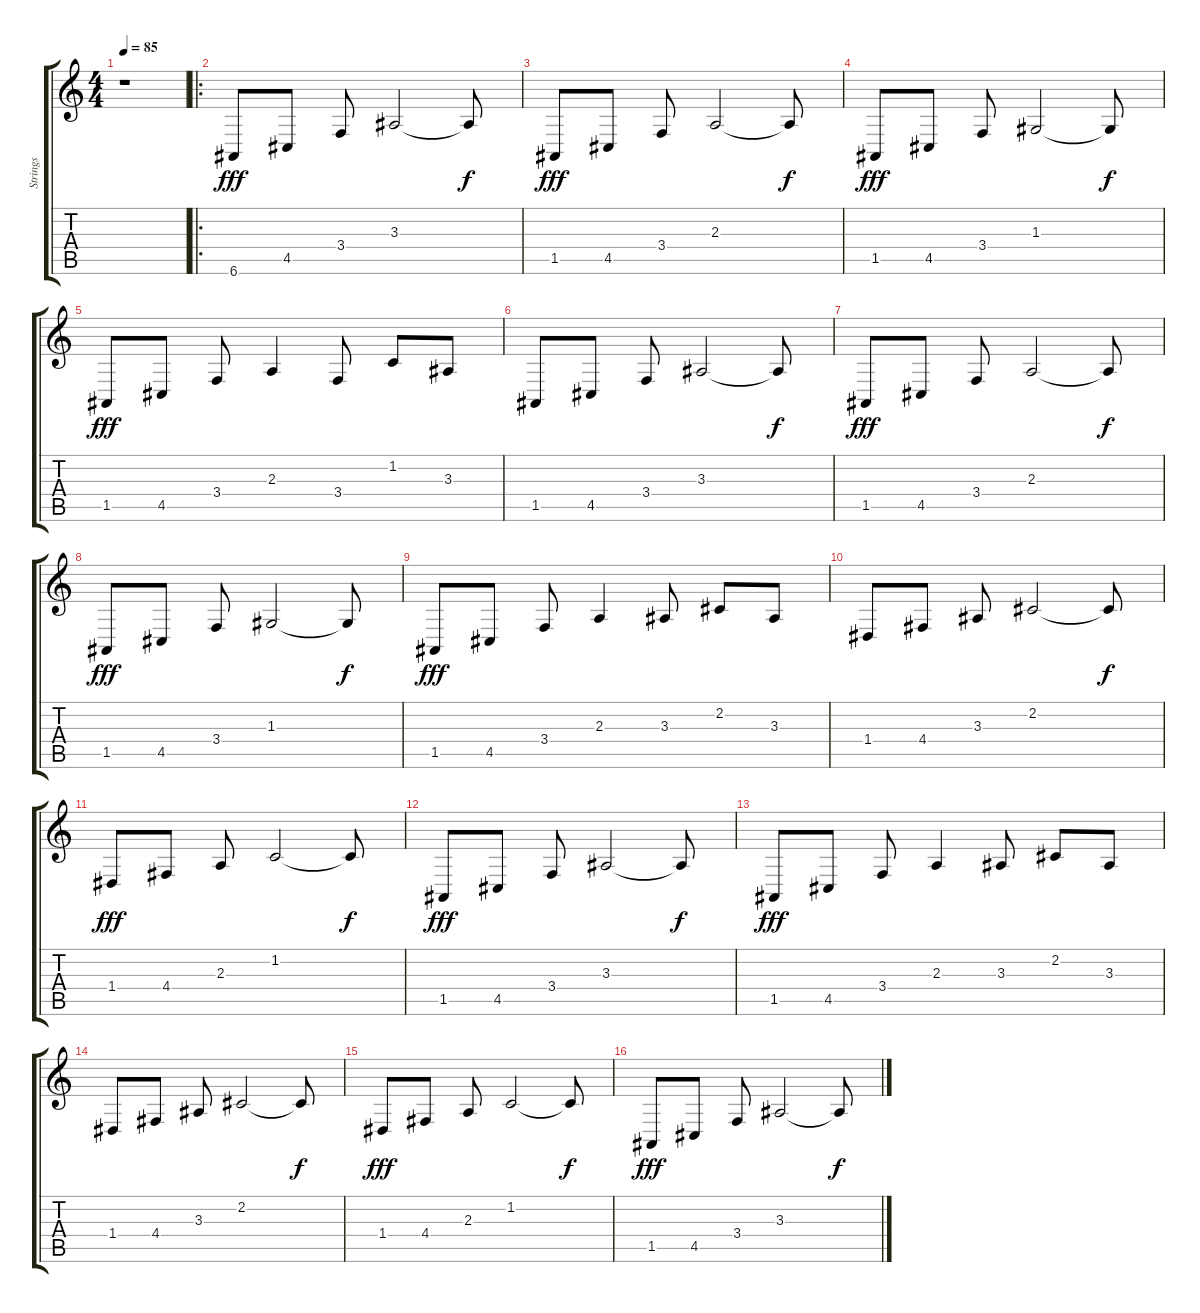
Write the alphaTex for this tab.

\track ("Strings" "Strings") {instrument stringensemble1}
\staff {score tabs}
\tuning (E4 B3 G3 D3 A2 E2) {hide}
\ts (4 4)
\tempo 85
\clef g2
\ks c
r.1{dy fff instrument stringensemble1} |
\ro
6.6.8 4.5.8 3.4.8 3.3.2 3.3{t}.8{dy f} |
1.5.8{dy fff volume 16} 4.5.8 3.4.8 2.3.2{volume 16} 2.3{t}.8{dy f} |
1.5.8{dy fff volume 16} 4.5.8 3.4.8 1.3.2{volume 16} 1.3{t}.8{dy f} |
1.5.8{dy fff volume 16} 4.5.8 3.4.8 2.3.4 3.4.8 1.2.8 3.3.8 |
1.5.8 4.5.8 3.4.8 3.3.2 3.3{t}.8{dy f} |
1.5.8{dy fff volume 16} 4.5.8 3.4.8 2.3.2 2.3{t}.8{dy f} |
1.5.8{dy fff volume 16} 4.5.8 3.4.8 1.3.2 1.3{t}.8{dy f} |
1.5.8{dy fff volume 16} 4.5.8 3.4.8 2.3.4 3.3.8 2.2.8 3.3.8 |
1.4.8 4.4.8 3.3.8 2.2.2 2.2{t}.8{dy f} |
1.4.8{dy fff volume 16} 4.4.8 2.3.8 1.2.2{volume 16} 1.2{t}.8{dy f} |
1.5.8{dy fff volume 16} 4.5.8 3.4.8 3.3.2{volume 16} 3.3{t}.8{dy f} |
1.5.8{dy fff volume 16} 4.5.8 3.4.8 2.3.4 3.3.8 2.2.8 3.3.8 |
1.4.8 4.4.8 3.3.8 2.2.2{volume 16} 2.2{t}.8{dy f} |
1.4.8{dy fff volume 16} 4.4.8 2.3.8 1.2.2 1.2{t}.8{dy f} |
1.5.8{dy fff volume 16} 4.5.8{volume 16} 3.4.8 3.3.2{volume 16} 3.3{t}.8{dy f}
